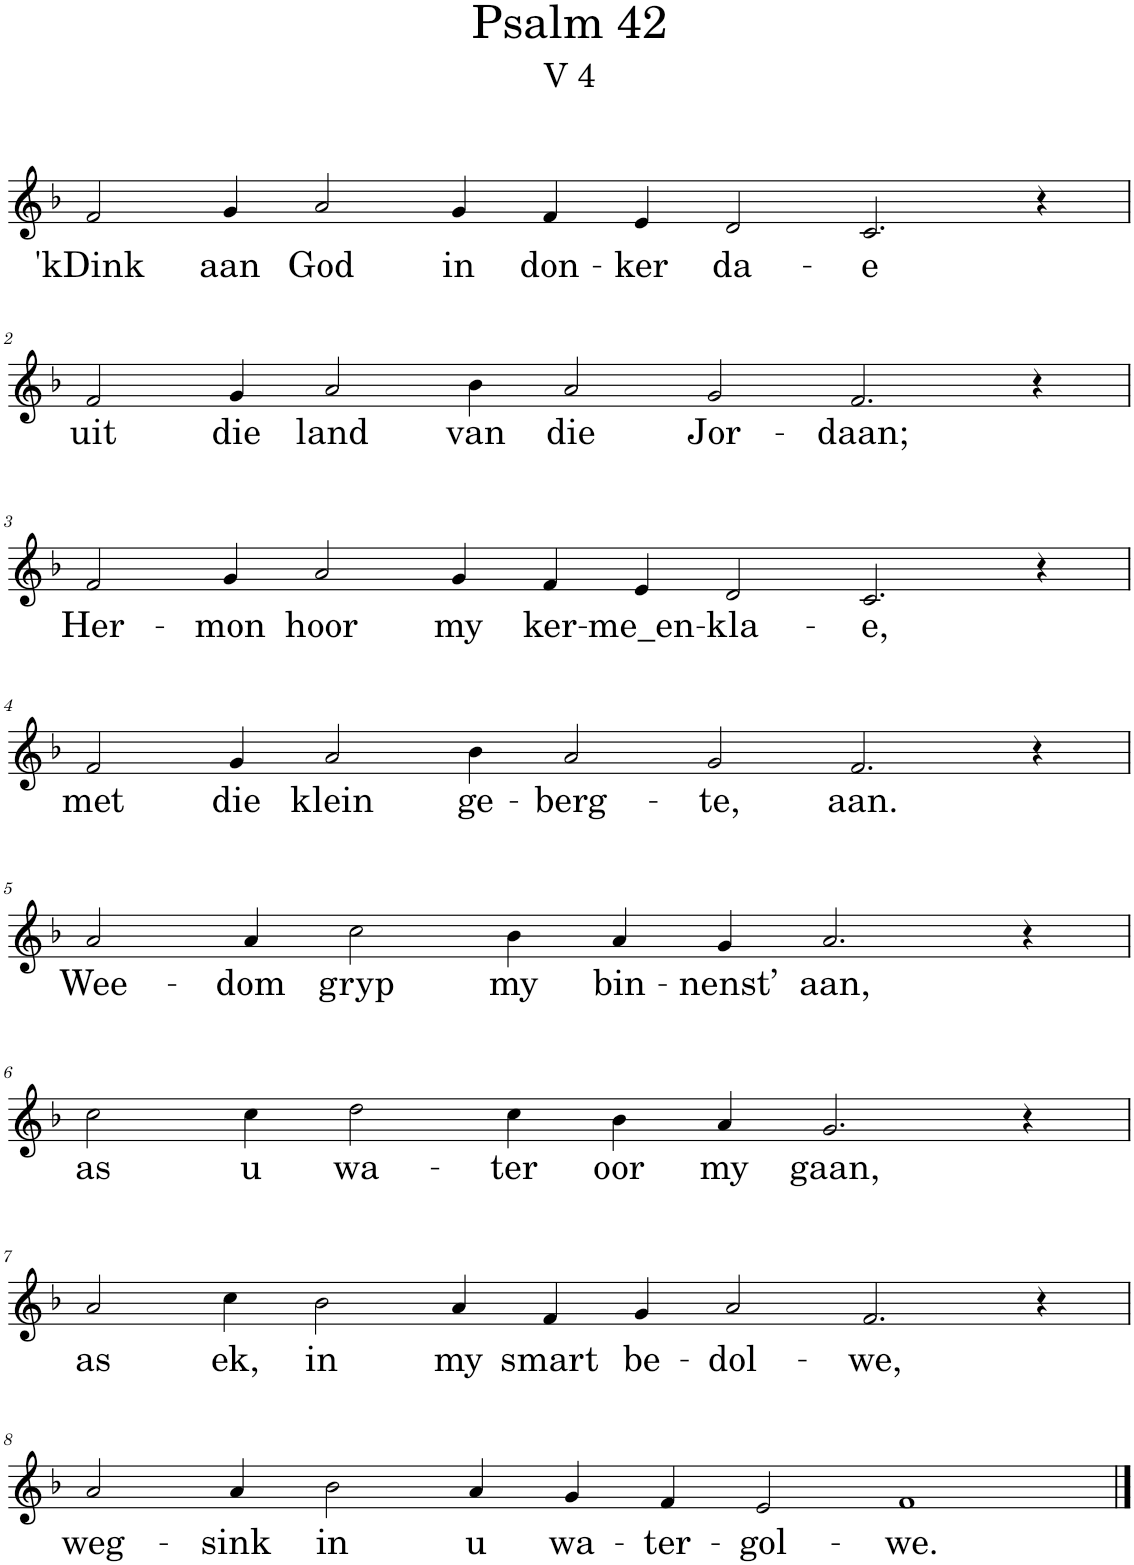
**kern	**text
*part1	*part1
*staff1	*staff1
*I"Pipe Organ	*
*I'Org.	*
*clefG2	*
*k[b-]	*
*M14/4	*
=1	=1
!	!LO:LY:b
2f/	'kDink
!	!LO:LY:b
4g/	aan
!	!LO:LY:b
2a/	God
!	!LO:LY:b
4g/	in
!	!LO:LY:b
4f/	don-
!	!LO:LY:b
4e/	-ker
!	!LO:LY:b
2d/	da-
!	!LO:LY:b
2.c/	-e
4r	.
!!LO:LB:g=z
=2	=2
!	!LO:LY:b
2f/	uit
!	!LO:LY:b
4g/	die
!	!LO:LY:b
2a/	land
!	!LO:LY:b
4b-\	van
!	!LO:LY:b
2a/	die
!	!LO:LY:b
2g/	Jor-
!	!LO:LY:b
2.f/	-daan;
4r	.
!!LO:LB:g=z
=3	=3
!	!LO:LY:b
2f/	Her-
!	!LO:LY:b
4g/	-mon
!	!LO:LY:b
2a/	hoor
!	!LO:LY:b
4g/	my
!	!LO:LY:b
4f/	ker-
!	!LO:LY:b
4e/	-me_en-
!	!LO:LY:b
2d/	-kla-
!	!LO:LY:b
2.c/	-e,
4r	.
!!LO:LB:g=z
=4	=4
!	!LO:LY:b
2f/	met
!	!LO:LY:b
4g/	die
!	!LO:LY:b
2a/	klein
!	!LO:LY:b
4b-\	ge-
!	!LO:LY:b
2a/	-berg-
!	!LO:LY:b
2g/	-te,
!	!LO:LY:b
2.f/	aan.
4r	.
!!LO:LB:g=z
=5	=5
*M12/4	*
!	!LO:LY:b
2a/	Wee-
!	!LO:LY:b
4a/	-dom
!	!LO:LY:b
2cc\	gryp
!	!LO:LY:b
4b-\	my
!	!LO:LY:b
4a/	bin-
!	!LO:LY:b
4g/	-nenst’
!	!LO:LY:b
2.a/	aan,
4r	.
!!LO:LB:g=z
=6	=6
!	!LO:LY:b
2cc\	as
!	!LO:LY:b
4cc\	u
!	!LO:LY:b
2dd\	wa-
!	!LO:LY:b
4cc\	-ter
!	!LO:LY:b
4b-\	oor
!	!LO:LY:b
4a/	my
!	!LO:LY:b
2.g/	gaan,
4r	.
!!LO:LB:g=z
=7	=7
*M14/4	*
!	!LO:LY:b
2a/	as
!	!LO:LY:b
4cc\	ek,
!	!LO:LY:b
2b-\	in
!	!LO:LY:b
4a/	my
!	!LO:LY:b
4f/	smart
!	!LO:LY:b
4g/	be-
!	!LO:LY:b
2a/	-dol-
!	!LO:LY:b
2.f/	-we,
4r	.
!!LO:LB:g=z
=8	=8
!	!LO:LY:b
2a/	weg-
!	!LO:LY:b
4a/	-sink
!	!LO:LY:b
2b-\	in
!	!LO:LY:b
4a/	u
!	!LO:LY:b
4g/	wa-
!	!LO:LY:b
4f/	-ter-
!	!LO:LY:b
2e/	-gol-
!	!LO:LY:b
1f	-we.
==	==
*-	*-
